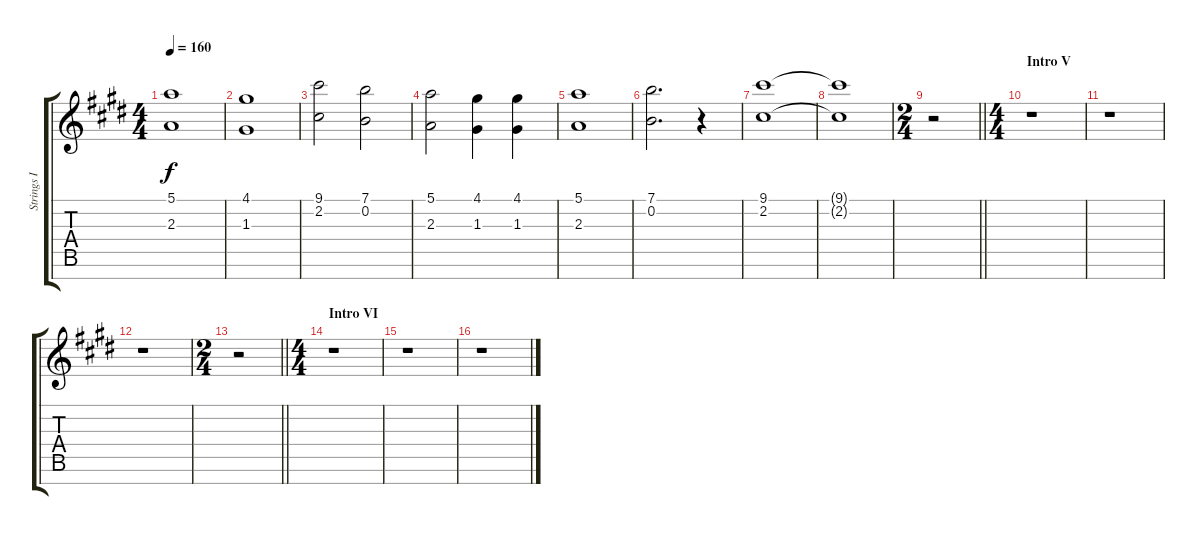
\track ("Strings I" "Strings I") {instrument stringensemble1}
\staff {score tabs}
\tuning (E5 B4 G4 D4 A3 E3 B2) {hide}
\ts (4 4)
\tempo 160
\clef g2
\ks e
(5.1 2.3).1{dy f} |
(4.1 1.3).1 |
(9.1 2.2).2 (7.1 0.2).2 |
(5.1 2.3).2 (4.1 1.3).4 (4.1 1.3).4 |
(5.1 2.3).1 |
(7.1 0.2).2{d} r.4 |
(9.1 2.2).1 |
(9.1{t} 2.2{t}).1 |
\ts (2 4)
\barLineRight lightlight
r.2 |
\ts (4 4)
\section ("" "Intro V")
r.1 |
r.1 |
r.1 |
\ts (2 4)
\barLineRight lightlight
r.2 |
\ts (4 4)
\section ("" "Intro VI")
r.1 |
r.1 |
r.1
